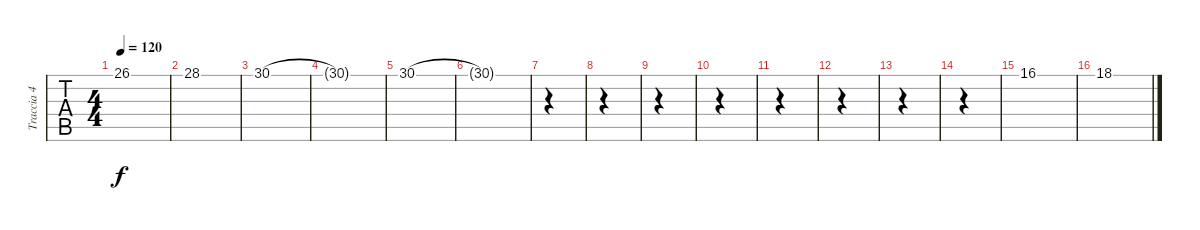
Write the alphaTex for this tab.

\track ("Traccia 4" "Traccia 4") {instrument stringensemble2}
\staff {tabs}
\tuning (Gb4 Db4 A3 E3 B2 E2) {hide}
\ts (4 4)
\tempo 120
\clef g2
\ks c
26.1.1{dy f} |
28.1.1 |
30.1.1 |
30.1{t}.1 |
30.1.1 |
30.1{t}.1 |
|
|
|
|
|
|
|
|
16.1.1 |
18.1.1
